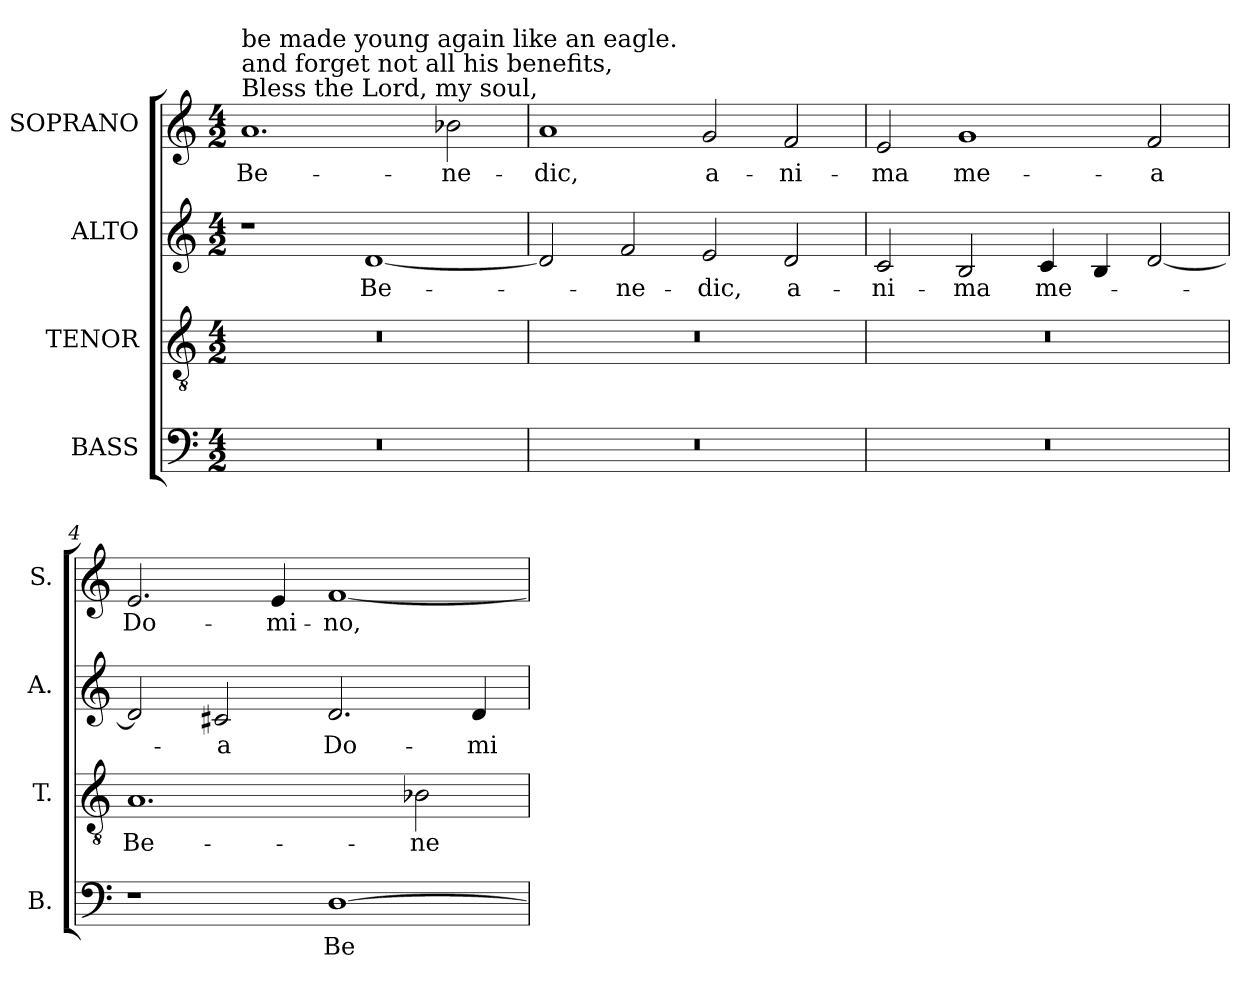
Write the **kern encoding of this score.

**kern	**text	**kern	**text	**kern	**text	**kern	**text
*part4	*part4	*part3	*part3	*part2	*part2	*part1	*part1
*staff4	*staff4	*staff3	*staff3	*staff2	*staff2	*staff1	*staff1
*I"BASS	*	*I"TENOR	*	*I"ALTO	*	*I"SOPRANO	*
*I'B.	*	*I'T.	*	*I'A.	*	*I'S.	*
!!LO:PB:g=z
*clefF4	*	*clefGv2	*	*clefG2	*	*clefG2	*
*	*	*ITrd7c12	*	*	*	*	*
*k[]	*	*k[]	*	*k[]	*	*k[]	*
*C:	*	*C:	*	*C:	*	*C:	*
*M4/2	*	*M4/2	*	*M4/2	*	*M4/2	*
*MM168	*	*MM168	*	*MM168	*	*MM168	*
=1	=1	=1	=1	=1	=1	=1	=1
!LO:N:vis=1	!	!LO:N:vis=1	!	!	!	!	!
!	!	!	!	!	!	!LO:TX:a:t=Bless the Lord, my soul,	!
!	!	!	!	!	!	!LO:TX:t=and forget not all his benefits,	!
!	!	!	!	!	!	!LO:TX:t=be made young again like an eagle.	!
!	!	!	!	!	!	!	!LO:LY:b:color=#000000
0r	.	0r	.	1r	.	1.ai	Be-
!	!	!	!	!	!LO:LY:b:color=#000000	!	!
.	.	.	.	[1di	Be-	.	.
!	!	!	!	!	!	!	!LO:LY:b:color=#000000
.	.	.	.	.	.	2b-Xi\	-ne-
=2	=2	=2	=2	=2	=2	=2	=2
!LO:N:vis=1	!	!LO:N:vis=1	!	!	!	!	!
!	!	!	!	!	!	!	!LO:LY:b:color=#000000
0r	.	0r	.	2di/]	.	1ai	-dic,
!	!	!	!	!	!LO:LY:b:color=#000000	!	!
.	.	.	.	2fi/	-ne-	.	.
!	!	!	!	!	!LO:LY:b:color=#000000	!	!
!	!	!	!	!	!	!	!LO:LY:b:color=#000000
.	.	.	.	2ei/	-dic,	2gi/	a-
!	!	!	!	!	!LO:LY:b:color=#000000	!	!
!	!	!	!	!	!	!	!LO:LY:b:color=#000000
.	.	.	.	2di/	a-	2fi/	-ni-
=3	=3	=3	=3	=3	=3	=3	=3
!LO:N:vis=1	!	!LO:N:vis=1	!	!	!	!	!
!	!	!	!	!	!LO:LY:b:color=#000000	!	!
!	!	!	!	!	!	!	!LO:LY:b:color=#000000
0r	.	0r	.	2ci/	-ni-	2ei/	-ma
!	!	!	!	!	!LO:LY:b:color=#000000	!	!
!	!	!	!	!	!	!	!LO:LY:b:color=#000000
.	.	.	.	2Bi/	-ma	1gi	me-
!	!	!	!	!	!LO:LY:b:color=#000000	!	!
.	.	.	.	4ci/	me-	.	.
.	.	.	.	4Bi/	.	.	.
!	!	!	!	!	!	!	!LO:LY:b:color=#000000
.	.	.	.	[2di/	.	2fi/	-a
=4	=4	=4	=4	=4	=4	=4	=4
!	!	!	!LO:LY:b:color=#000000	!	!	!	!
!	!	!	!	!	!	!	!LO:LY:b:color=#000000
1r	.	1.AAi	Be-	2di/]	.	2.ei/	Do-
!	!	!	!	!	!LO:LY:b:color=#000000	!	!
.	.	.	.	2c#Xi/	-a	.	.
!	!	!	!	!	!	!	!LO:LY:b:color=#000000
.	.	.	.	.	.	4ei/	-mi-
!	!LO:LY:b:color=#000000	!	!	!	!	!	!
!	!	!	!	!	!LO:LY:b:color=#000000	!	!
!	!	!	!	!	!	!	!LO:LY:b:color=#000000
[1Di	Be-	.	.	2.di/	Do-	[1fi	-no,
!	!	!	!LO:LY:b:color=#000000	!	!	!	!
.	.	2BB-Xi\	-ne-	.	.	.	.
!	!	!	!	!	!LO:LY:b:color=#000000	!	!
.	.	.	.	4di/	-mi-	.	.
=	=	=	=	=	=	=	=
*-	*-	*-	*-	*-	*-	*-	*-
